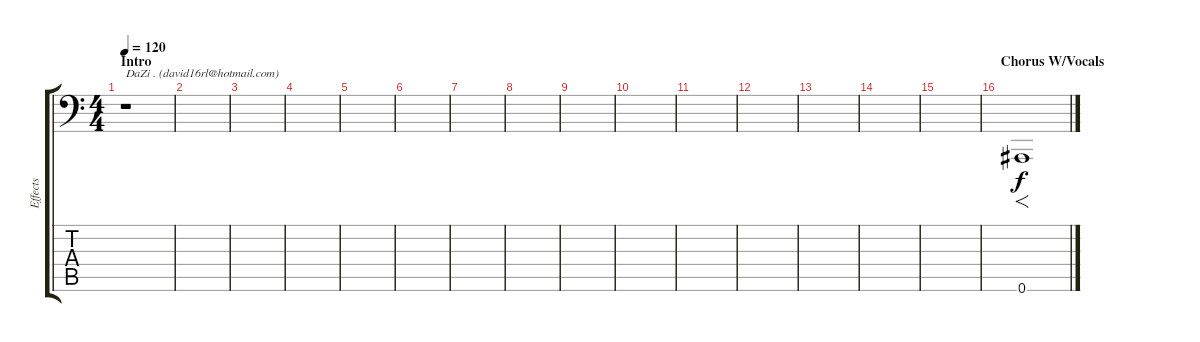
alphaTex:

\track ("Effects" "Effects") {instrument fx7echoes}
\staff {score tabs}
\tuning (Bb3 F3 Db3 Ab2 Eb2 Bb1) {hide}
\ts (4 4)
\section ("" "Intro")
\tempo 120
\clef f4
\ks c
r.1{txt "DaZi . (david16rl@hotmail.com)" dy f instrument fx7echoes} |
|
|
|
|
|
|
|
|
|
|
|
|
|
|
\section ("" "Chorus W/Vocals")
0.6.1{f}
